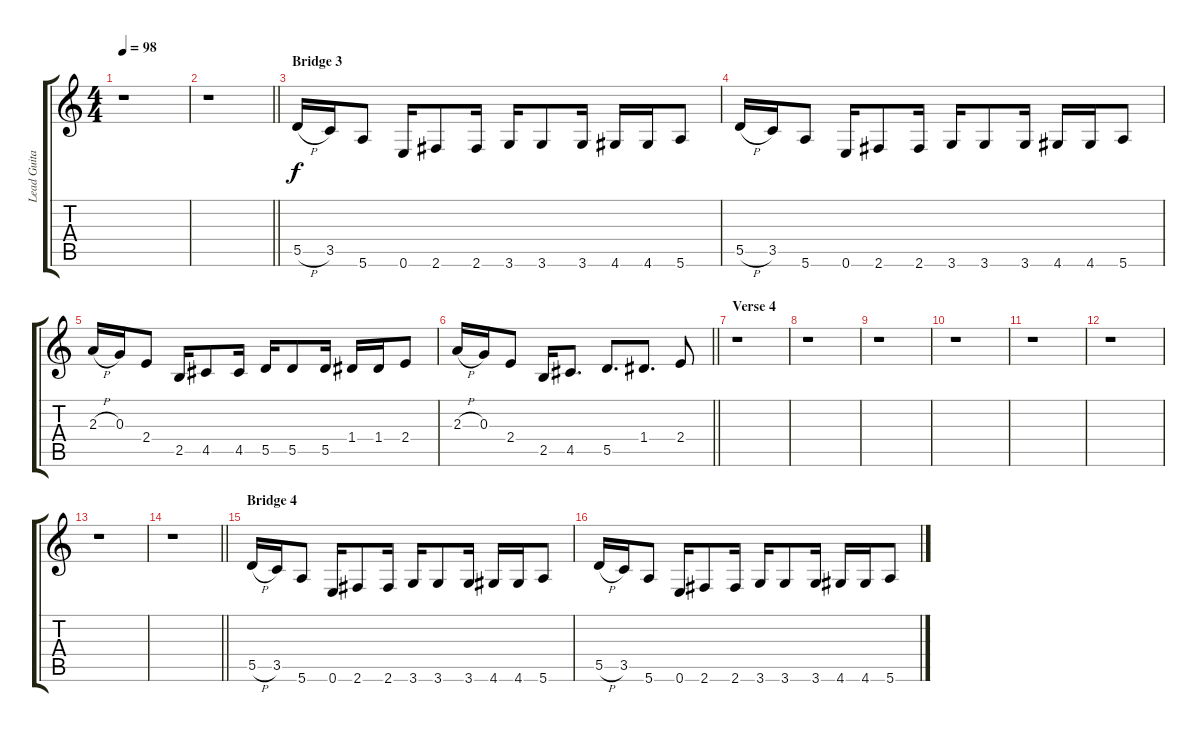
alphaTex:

\track ("Lead Guitar -- Joe Perry" "Lead Guita") {instrument distortionguitar}
\staff {score tabs}
\tuning (E4 B3 G3 D3 A2 E2) {hide}
\ts (4 4)
\tempo 98
\clef g2
\ks c
r.1{dy f} |
\barLineRight lightlight
r.1 |
\section ("" "Bridge 3")
5.5{h}.16 3.5.16 5.6.8 0.6.16 2.6.8 2.6.16 3.6.16 3.6.8 3.6.16 4.6.16 4.6.16 5.6.8 |
5.5{h}.16 3.5.16 5.6.8 0.6.16 2.6.8 2.6.16 3.6.16 3.6.8 3.6.16 4.6.16 4.6.16 5.6.8 |
2.3{h}.16 0.3.16 2.4.8 2.5.16 4.5.8 4.5.16 5.5.16 5.5.8 5.5.16 1.4.16 1.4.16 2.4.8 |
\barLineRight lightlight
2.3{h}.16 0.3.16 2.4.8 2.5.16 4.5.8{d} 5.5.8{d} 1.4.8{d} 2.4.8 |
\section ("" "Verse 4")
r.1 |
r.1 |
r.1 |
r.1 |
r.1 |
r.1 |
r.1 |
\barLineRight lightlight
r.1 |
\section ("" "Bridge 4")
5.5{h}.16 3.5.16 5.6.8 0.6.16 2.6.8 2.6.16 3.6.16 3.6.8 3.6.16 4.6.16 4.6.16 5.6.8 |
5.5{h}.16 3.5.16 5.6.8 0.6.16 2.6.8 2.6.16 3.6.16 3.6.8 3.6.16 4.6.16 4.6.16 5.6.8
